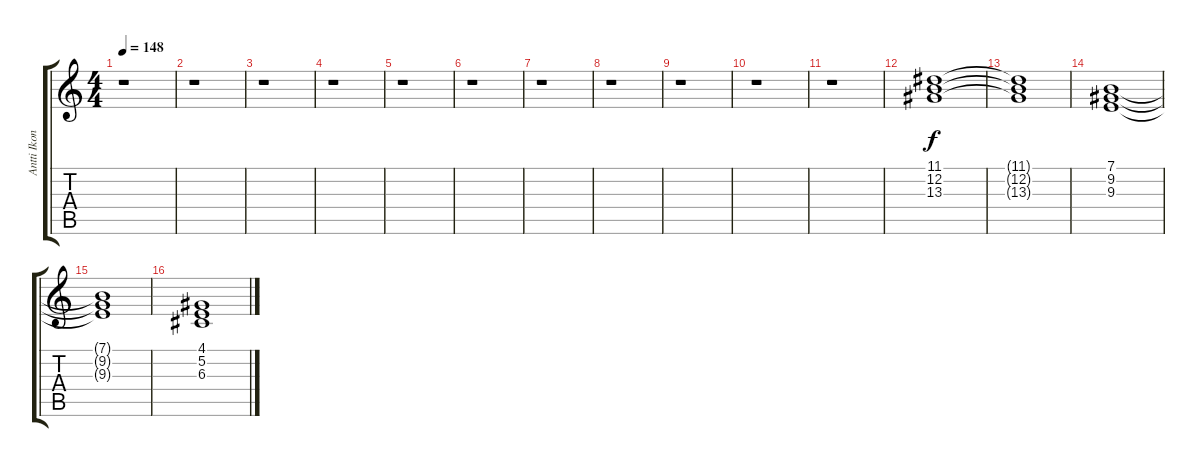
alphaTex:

\track ("Antti Ikonen" "Antti Ikon") {instrument choiraahs}
\staff {score tabs}
\tuning (E4 B3 G3 D3 A2 E2) {hide}
\ts (4 4)
\tempo 148
\clef g2
\ks c
r.1{dy f} |
r.1 |
r.1 |
r.1 |
r.1 |
r.1 |
r.1 |
r.1 |
r.1 |
r.1 |
r.1 |
(11.1 12.2 13.3).1 |
(11.1{t} 12.2{t} 13.3{t}).1 |
(7.1 9.2 9.3).1 |
(7.1{t} 9.2{t} 9.3{t}).1 |
(4.1 5.2 6.3).1
